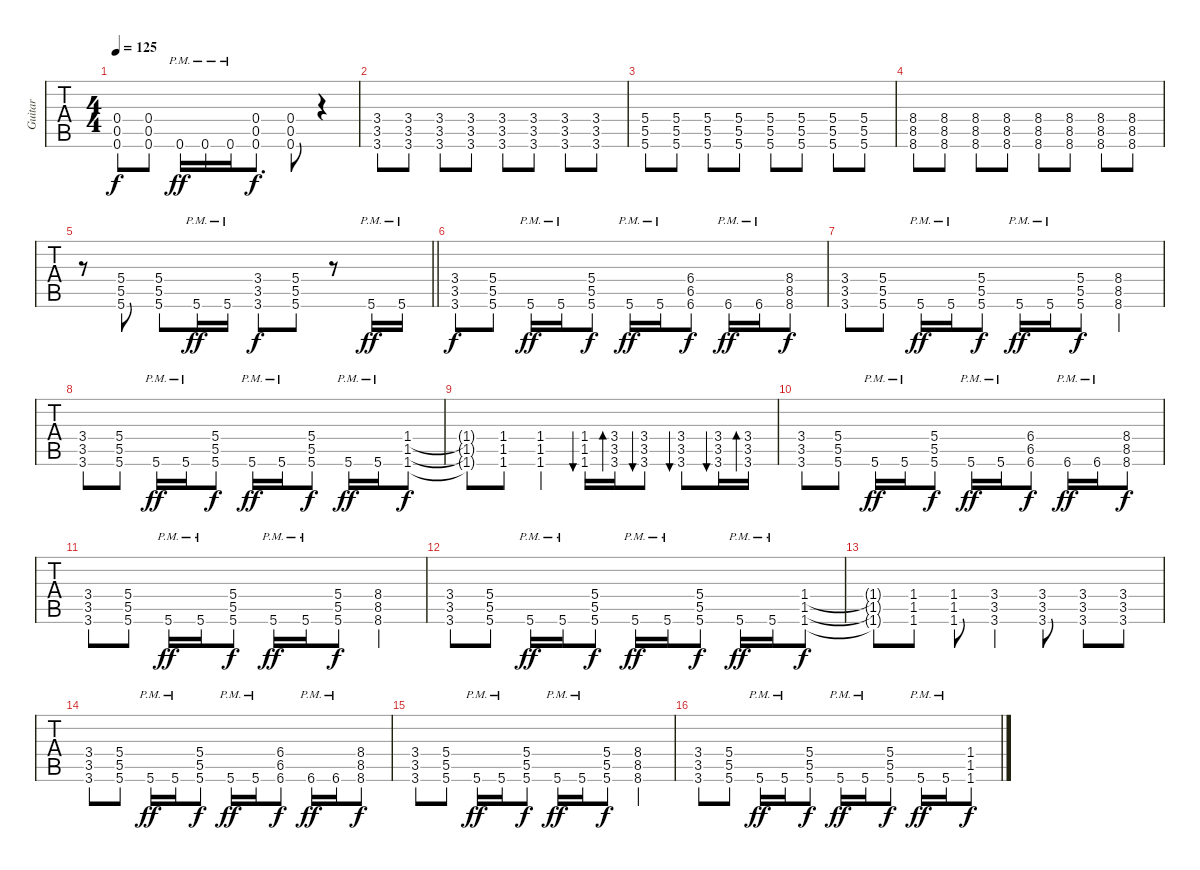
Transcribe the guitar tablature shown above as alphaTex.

\track ("Guitar" "Guitar") {instrument distortionguitar}
\staff {tabs}
\tuning (E4 B3 G3 D3 A2 D2) {hide}
\ts (4 4)
\tempo 125
\clef g2
\ks c
(0.4 0.5 0.6).8{dy f} (0.4 0.5 0.6).8 0.6{pm}.16{dy ff} 0.6{pm}.16 0.6{pm}.16 (0.4 0.5 0.6).8{d dy f} (0.4 0.5 0.6).8 r.4 |
(3.4 3.5 3.6).8 (3.4 3.5 3.6).8 (3.4 3.5 3.6).8 (3.4 3.5 3.6).8 (3.4 3.5 3.6).8 (3.4 3.5 3.6).8 (3.4 3.5 3.6).8 (3.4 3.5 3.6).8 |
(5.4 5.5 5.6).8 (5.4 5.5 5.6).8 (5.4 5.5 5.6).8 (5.4 5.5 5.6).8 (5.4 5.5 5.6).8 (5.4 5.5 5.6).8 (5.4 5.5 5.6).8 (5.4 5.5 5.6).8 |
(8.4 8.5 8.6).8 (8.4 8.5 8.6).8 (8.4 8.5 8.6).8 (8.4 8.5 8.6).8 (8.4 8.5 8.6).8 (8.4 8.5 8.6).8 (8.4 8.5 8.6).8 (8.4 8.5 8.6).8 |
\barLineRight lightlight
r.8 (5.4 5.5 5.6).8 (5.4 5.5 5.6).8 5.6{pm}.16{dy ff} 5.6{pm}.16 (3.4 3.5 3.6).8{dy f} (5.4 5.5 5.6).8 r.8 5.6{pm}.16{dy ff} 5.6{pm}.16 |
(3.4 3.5 3.6).8{dy f} (5.4 5.5 5.6).8 5.6{pm}.16{dy ff} 5.6{pm}.16 (5.4 5.5 5.6).8{dy f} 5.6{pm}.16{dy ff} 5.6{pm}.16 (6.4 6.5 6.6).8{dy f} 6.6{pm}.16{dy ff} 6.6{pm}.16 (8.4 8.5 8.6).8{dy f} |
(3.4 3.5 3.6).8 (5.4 5.5 5.6).8 5.6{pm}.16{dy ff} 5.6{pm}.16 (5.4 5.5 5.6).8{dy f} 5.6{pm}.16{dy ff} 5.6{pm}.16 (5.4 5.5 5.6).8{dy f} (8.4 8.5 8.6).4 |
(3.4 3.5 3.6).8 (5.4 5.5 5.6).8 5.6{pm}.16{dy ff} 5.6{pm}.16 (5.4 5.5 5.6).8{dy f} 5.6{pm}.16{dy ff} 5.6{pm}.16 (5.4 5.5 5.6).8{dy f} 5.6{pm}.16{dy ff} 5.6{pm}.16 (1.4 1.5 1.6).8{dy f} |
(1.4{t} 1.5{t} 1.6{t}).8 (1.4 1.5 1.6).8 (1.4 1.5 1.6).4 (1.4 1.5 1.6).16{bu 30} (3.4 3.5 3.6).16{bd 30} (3.4 3.5 3.6).8{bu 30} (3.4 3.5 3.6).8{bu 30} (3.4 3.5 3.6).16{bu 30} (3.4 3.5 3.6).16{bd 30} |
(3.4 3.5 3.6).8 (5.4 5.5 5.6).8 5.6{pm}.16{dy ff} 5.6{pm}.16 (5.4 5.5 5.6).8{dy f} 5.6{pm}.16{dy ff} 5.6{pm}.16 (6.4 6.5 6.6).8{dy f} 6.6{pm}.16{dy ff} 6.6{pm}.16 (8.4 8.5 8.6).8{dy f} |
(3.4 3.5 3.6).8 (5.4 5.5 5.6).8 5.6{pm}.16{dy ff} 5.6{pm}.16 (5.4 5.5 5.6).8{dy f} 5.6{pm}.16{dy ff} 5.6{pm}.16 (5.4 5.5 5.6).8{dy f} (8.4 8.5 8.6).4 |
(3.4 3.5 3.6).8 (5.4 5.5 5.6).8 5.6{pm}.16{dy ff} 5.6{pm}.16 (5.4 5.5 5.6).8{dy f} 5.6{pm}.16{dy ff} 5.6{pm}.16 (5.4 5.5 5.6).8{dy f} 5.6{pm}.16{dy ff} 5.6{pm}.16 (1.4 1.5 1.6).8{dy f} |
(1.4{t} 1.5{t} 1.6{t}).8 (1.4 1.5 1.6).8 (1.4 1.5 1.6).8 (3.4 3.5 3.6).4 (3.4 3.5 3.6).8 (3.4 3.5 3.6).8 (3.4 3.5 3.6).8 |
(3.4 3.5 3.6).8 (5.4 5.5 5.6).8 5.6{pm}.16{dy ff} 5.6{pm}.16 (5.4 5.5 5.6).8{dy f} 5.6{pm}.16{dy ff} 5.6{pm}.16 (6.4 6.5 6.6).8{dy f} 6.6{pm}.16{dy ff} 6.6{pm}.16 (8.4 8.5 8.6).8{dy f} |
(3.4 3.5 3.6).8 (5.4 5.5 5.6).8 5.6{pm}.16{dy ff} 5.6{pm}.16 (5.4 5.5 5.6).8{dy f} 5.6{pm}.16{dy ff} 5.6{pm}.16 (5.4 5.5 5.6).8{dy f} (8.4 8.5 8.6).4 |
(3.4 3.5 3.6).8 (5.4 5.5 5.6).8 5.6{pm}.16{dy ff} 5.6{pm}.16 (5.4 5.5 5.6).8{dy f} 5.6{pm}.16{dy ff} 5.6{pm}.16 (5.4 5.5 5.6).8{dy f} 5.6{pm}.16{dy ff} 5.6{pm}.16 (1.4 1.5 1.6).8{dy f}
